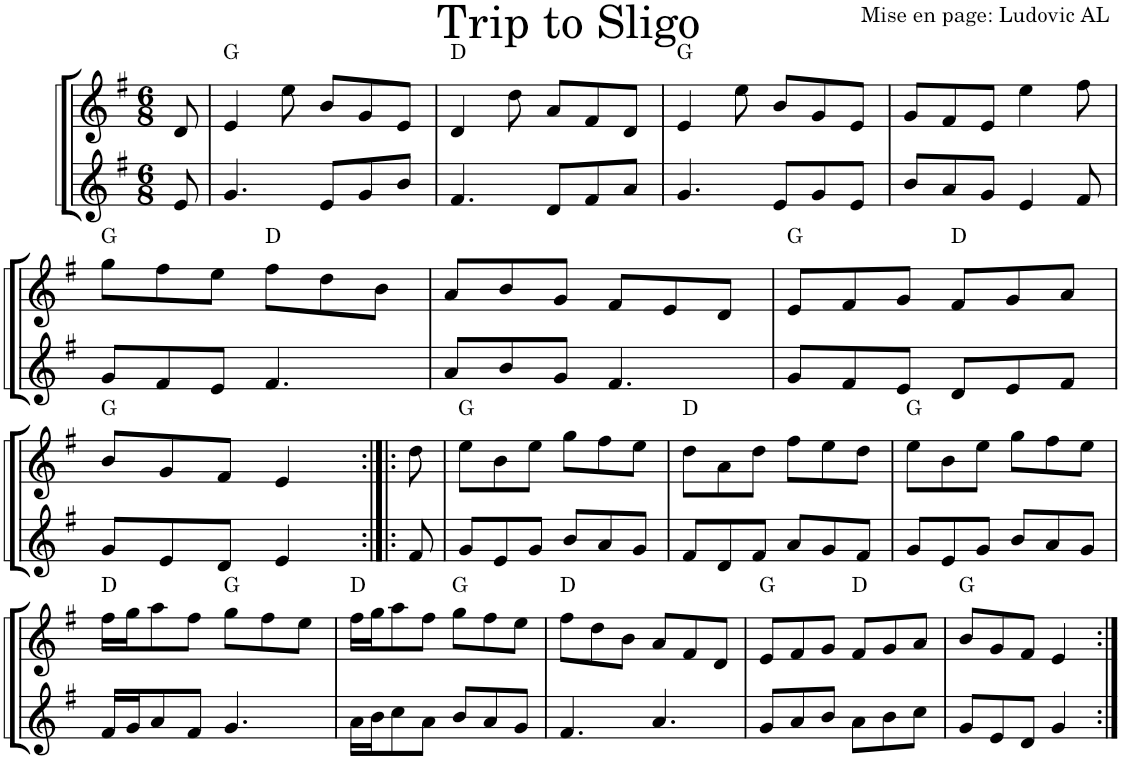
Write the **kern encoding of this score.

**kern	**kern	**harte
*part2	*part1	*part1
*staff2	*staff1	*
*I"Violon 2	*I"Violon 1	*
*I'Vln	*I'Vln	*
*clefG2	*clefG2	*
*k[f#]	*k[f#]	*
*M6/8	*M6/8	*
=1	=1	=1
8e/	8d/	.
=2	=2	=2
4.g/	4e/	G:maj
.	8ee\	.
8e/L	8b/L	.
8g/	8g/	.
8b/J	8e/J	.
=3	=3	=3
4.f#/	4d/	D:maj
.	8dd\	.
8d/L	8a/L	.
8f#/	8f#/	.
8a/J	8d/J	.
=4	=4	=4
4.g/	4e/	G:maj
.	8ee\	.
8e/L	8b/L	.
8g/	8g/	.
8e/J	8e/J	.
=5	=5	=5
8b/L	8g/L	.
8a/	8f#/	.
8g/J	8e/J	.
4e/	4ee\	.
8f#/	8ff#\	.
!!LO:LB:g=z
=6	=6	=6
8g/L	8gg\L	G:maj
8f#/	8ff#\	.
8e/J	8ee\J	.
4.f#/	8ff#\L	D:maj
.	8dd\	.
.	8b\J	.
=7	=7	=7
8a/L	8a/L	.
8b/	8b/	.
8g/J	8g/J	.
4.f#/	8f#/L	.
.	8e/	.
.	8d/J	.
=8	=8	=8
8g/L	8e/L	G:maj
8f#/	8f#/	.
8e/J	8g/J	.
8d/L	8f#/L	D:maj
8e/	8g/	.
8f#/J	8a/J	.
!!LO:LB:g=z
=9	=9	=9
8g/L	8b/L	G:maj
8e/	8g/	.
8d/J	8f#/J	.
4e/	4e/	.
=10:|!|:	=10:|!|:	=10:|!|:
8f#/	8dd\	.
=11	=11	=11
8g/L	8ee\L	G:maj
8e/	8b\	.
8g/J	8ee\J	.
8b/L	8gg\L	.
8a/	8ff#\	.
8g/J	8ee\J	.
=12	=12	=12
8f#/L	8dd\L	D:maj
8d/	8a\	.
8f#/J	8dd\J	.
8a/L	8ff#\L	.
8g/	8ee\	.
8f#/J	8dd\J	.
=13	=13	=13
8g/L	8ee\L	G:maj
8e/	8b\	.
8g/J	8ee\J	.
8b/L	8gg\L	.
8a/	8ff#\	.
8g/J	8ee\J	.
!!LO:LB:g=z
=14	=14	=14
16f#/LL	16ff#\LL	D:maj
16g/J	16gg\J	.
8a/	8aa\	.
8f#/J	8ff#\J	.
4.g/	8gg\L	G:maj
.	8ff#\	.
.	8ee\J	.
=15	=15	=15
16a\LL	16ff#\LL	D:maj
16b\J	16gg\J	.
8cc\	8aa\	.
8a\J	8ff#\J	.
8b/L	8gg\L	G:maj
8a/	8ff#\	.
8g/J	8ee\J	.
=16	=16	=16
4.f#/	8ff#\L	D:maj
.	8dd\	.
.	8b\J	.
4.a/	8a/L	.
.	8f#/	.
.	8d/J	.
=17	=17	=17
8g/L	8e/L	G:maj
8a/	8f#/	.
8b/J	8g/J	.
8a\L	8f#/L	D:maj
8b\	8g/	.
8cc\J	8a/J	.
=18	=18	=18
8g/L	8b/L	G:maj
8e/	8g/	.
8d/J	8f#/J	.
4g/	4e/	.
=:|!	=:|!	=:|!
*-	*-	*-
